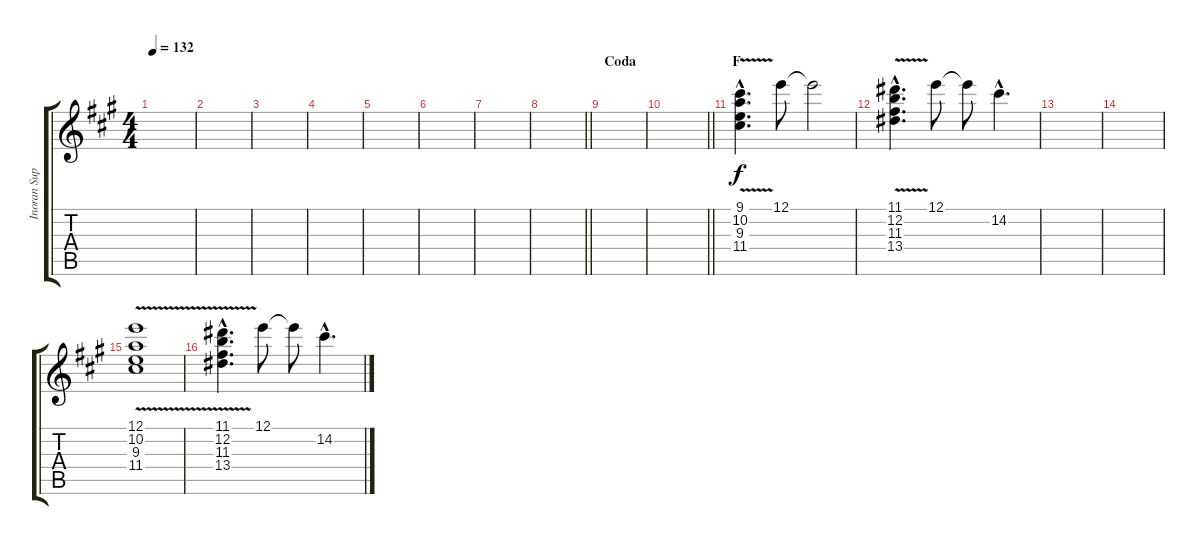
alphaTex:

\track ("Inoran Support" "Inoran Sup") {instrument acousticguitarnylon}
\staff {score tabs}
\tuning (E4 B3 G3 D3 A2 E2) {hide}
\ts (4 4)
\tempo 132
\clef g2
\ks a
|
|
|
|
|
|
|
\barLineRight lightlight
|
\section ("" "Coda")
|
\barLineRight lightlight
|
\section ("" "F")
(9.1{hac} 10.2{hac} 9.3{hac} 11.4{v hac}).4{d} 12.1.8 12.1{t}.2 |
(11.1{hac} 12.2{hac} 11.3{hac} 13.4{v hac}).4{d} 12.1.8 12.1{t}.8 14.2{hac}.4{d} |
|
|
(12.1 10.2 9.3 11.4{v}).1 |
(11.1{hac} 12.2{hac} 11.3{hac} 13.4{v hac}).4{d} 12.1.8 12.1{t}.8 14.2{hac}.4{d}
